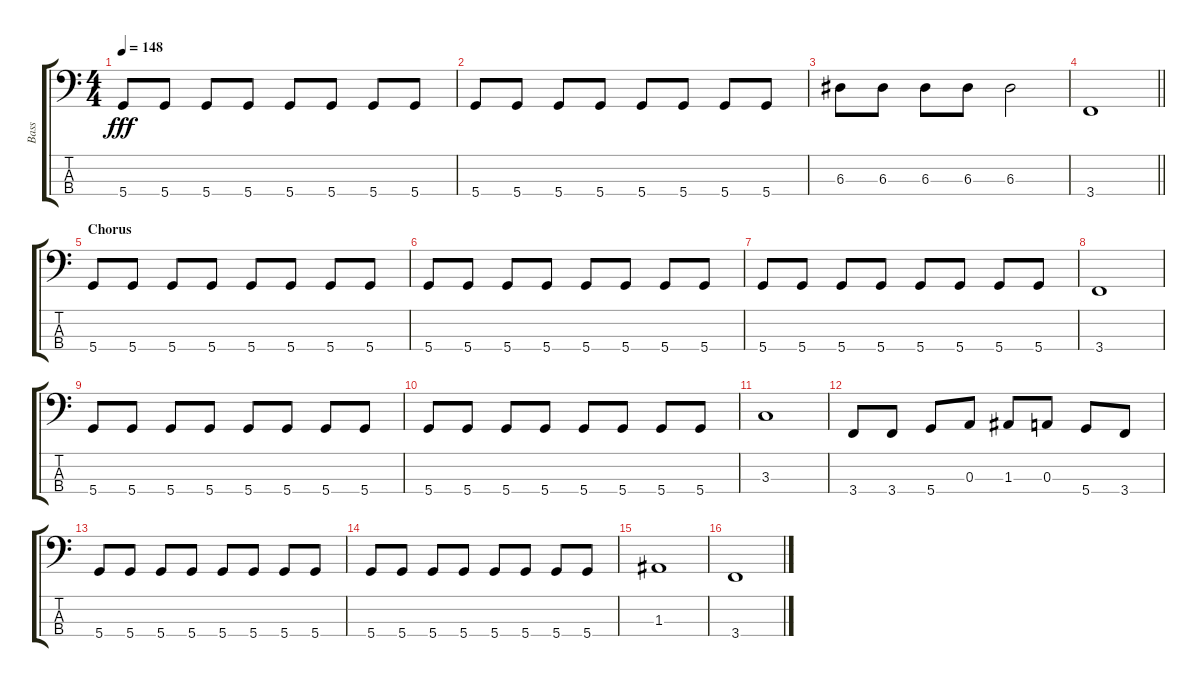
\track ("Bass" "Bass") {instrument electricbasspick}
\staff {score tabs}
\tuning (G2 D2 A1 D1) {hide}
\ts (4 4)
\tempo 148
\clef f4
\ks c
5.4.8{dy fff} 5.4.8 5.4.8 5.4.8 5.4.8 5.4.8 5.4.8 5.4.8 |
5.4.8 5.4.8 5.4.8 5.4.8 5.4.8 5.4.8 5.4.8 5.4.8 |
6.3.8 6.3.8 6.3.8 6.3.8 6.3.2 |
\barLineRight lightlight
3.4.1 |
\section ("" "Chorus")
5.4.8 5.4.8 5.4.8 5.4.8 5.4.8 5.4.8 5.4.8 5.4.8 |
5.4.8 5.4.8 5.4.8 5.4.8 5.4.8 5.4.8 5.4.8 5.4.8 |
5.4.8 5.4.8 5.4.8 5.4.8 5.4.8 5.4.8 5.4.8 5.4.8 |
3.4.1 |
5.4.8 5.4.8 5.4.8 5.4.8 5.4.8 5.4.8 5.4.8 5.4.8 |
5.4.8 5.4.8 5.4.8 5.4.8 5.4.8 5.4.8 5.4.8 5.4.8 |
3.3.1 |
3.4.8 3.4.8 5.4.8 0.3.8 1.3.8 0.3.8 5.4.8 3.4.8 |
5.4.8 5.4.8 5.4.8 5.4.8 5.4.8 5.4.8 5.4.8 5.4.8 |
5.4.8 5.4.8 5.4.8 5.4.8 5.4.8 5.4.8 5.4.8 5.4.8 |
1.3.1 |
3.4.1
